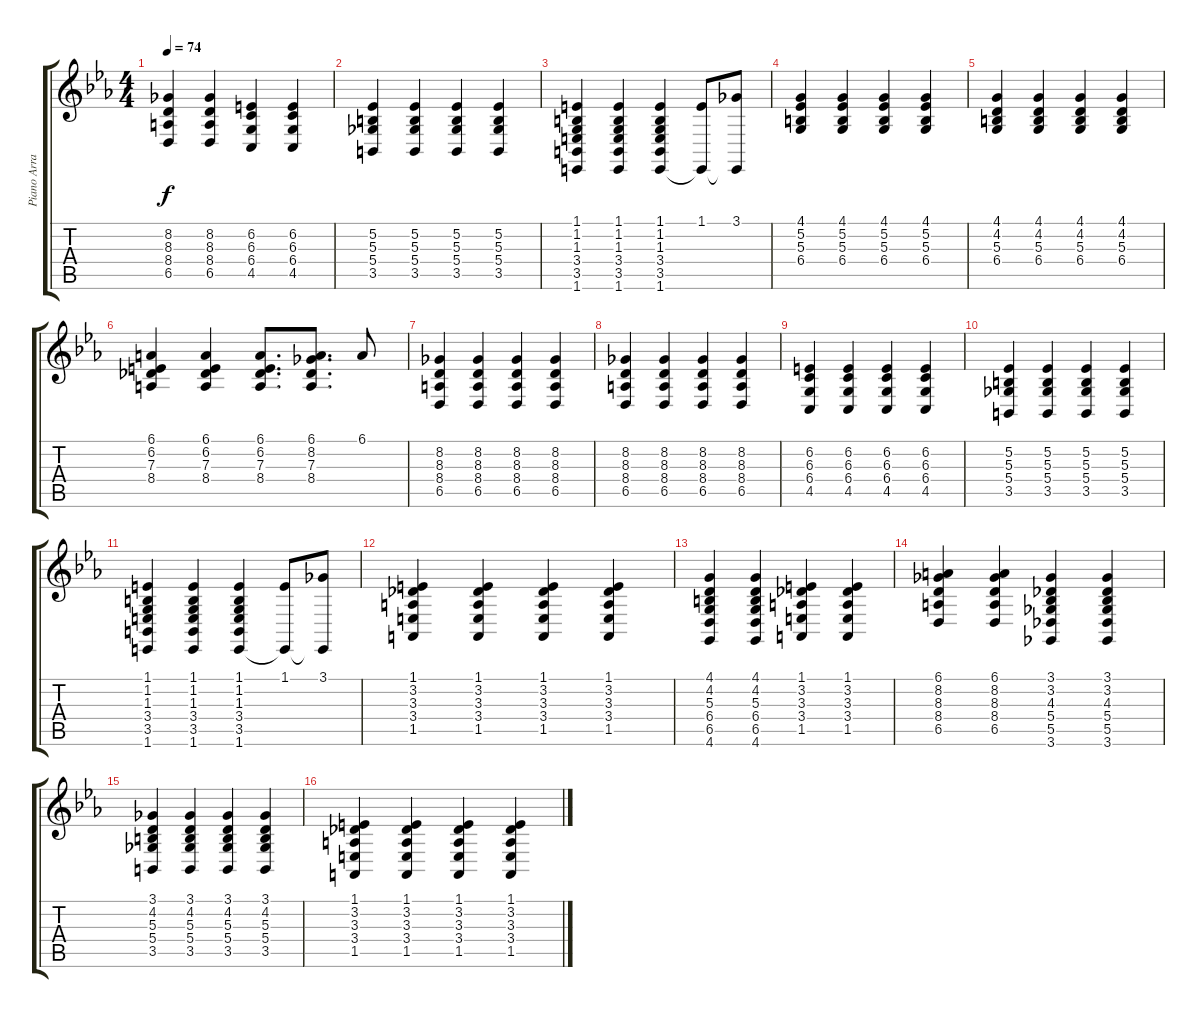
\track ("Piano Arranged for Guitar" "Piano Arra") {instrument brightacousticpiano}
\staff {score tabs}
\tuning (Eb4 Bb3 Gb3 Db3 Ab2 Eb2) {hide}
\ts (4 4)
\tempo 74
\clef g2
\ks cminor
(8.2 8.3 8.4 6.5).4{dy f} (8.2 8.3 8.4 6.5).4 (6.2 6.3 6.4 4.5).4 (6.2 6.3 6.4 4.5).4 |
(5.2 5.3 5.4 3.5).4 (5.2 5.3 5.4 3.5).4 (5.2 5.3 5.4 3.5).4 (5.2 5.3 5.4 3.5).4 |
(1.1 1.2 1.3 3.4 3.5 1.6).4 (1.1 1.2 1.3 3.4 3.5 1.6).4 (1.1 1.2 1.3 3.4 3.5 1.6).4 (1.1 1.6{t}).8 (3.1 1.6{t}).8 |
(4.1 5.2 5.3 6.4).4 (4.1 5.2 5.3 6.4).4 (4.1 5.2 5.3 6.4).4 (4.1 5.2 5.3 6.4).4 |
(4.1 4.2 5.3 6.4).4 (4.1 4.2 5.3 6.4).4 (4.1 4.2 5.3 6.4).4 (4.1 4.2 5.3 6.4).4 |
(6.1 6.2 7.3 8.4).4 (6.1 6.2 7.3 8.4).4 (6.1 6.2 7.3 8.4).8{d} (6.1 8.2 7.3 8.4).8{d} 6.1.8 |
(8.2 8.3 8.4 6.5).4 (8.2 8.3 8.4 6.5).4 (8.2 8.3 8.4 6.5).4 (8.2 8.3 8.4 6.5).4 |
(8.2 8.3 8.4 6.5).4 (8.2 8.3 8.4 6.5).4 (8.2 8.3 8.4 6.5).4 (8.2 8.3 8.4 6.5).4 |
(6.2 6.3 6.4 4.5).4 (6.2 6.3 6.4 4.5).4 (6.2 6.3 6.4 4.5).4 (6.2 6.3 6.4 4.5).4 |
(5.2 5.3 5.4 3.5).4 (5.2 5.3 5.4 3.5).4 (5.2 5.3 5.4 3.5).4 (5.2 5.3 5.4 3.5).4 |
(1.1 1.2 1.3 3.4 3.5 1.6).4 (1.1 1.2 1.3 3.4 3.5 1.6).4 (1.1 1.2 1.3 3.4 3.5 1.6).4 (1.1 1.6{t}).8 (3.1 1.6{t}).8 |
(1.1 3.2 3.3 3.4 1.5).4 (1.1 3.2 3.3 3.4 1.5).4 (1.1 3.2 3.3 3.4 1.5).4 (1.1 3.2 3.3 3.4 1.5).4 |
(4.1 4.2 5.3 6.4 6.5 4.6).4 (4.1 4.2 5.3 6.4 6.5 4.6).4 (1.1 3.2 3.3 3.4 1.5).4 (1.1 3.2 3.3 3.4 1.5).4 |
(6.1 8.2 8.3 8.4 6.5).4 (6.1 8.2 8.3 8.4 6.5).4 (3.1 3.2 4.3 5.4 5.5 3.6).4 (3.1 3.2 4.3 5.4 5.5 3.6).4 |
(3.1 4.2 5.3 5.4 3.5).4 (3.1 4.2 5.3 5.4 3.5).4 (3.1 4.2 5.3 5.4 3.5).4 (3.1 4.2 5.3 5.4 3.5).4 |
(1.1 3.2 3.3 3.4 1.5).4 (1.1 3.2 3.3 3.4 1.5).4 (1.1 3.2 3.3 3.4 1.5).4 (1.1 3.2 3.3 3.4 1.5).4
